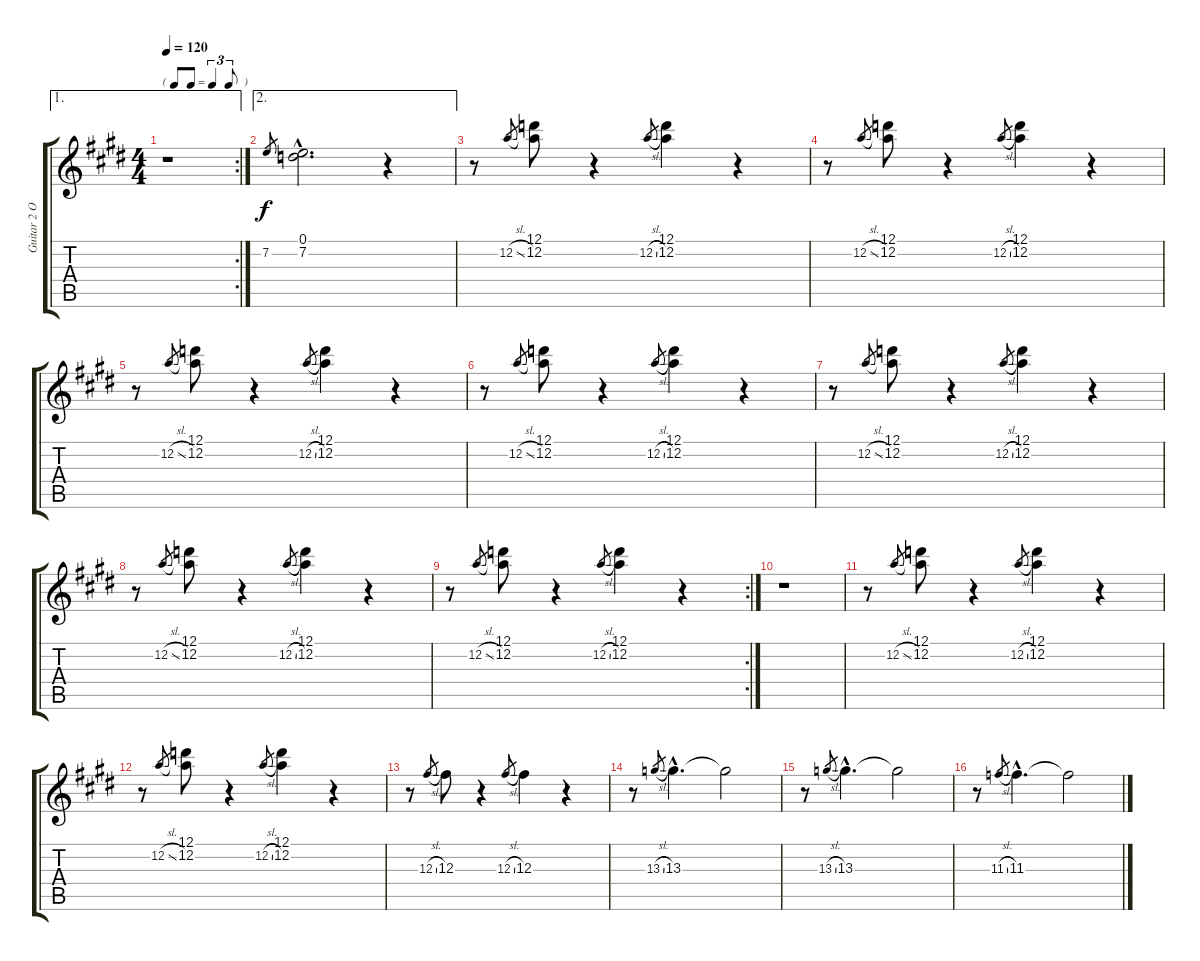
\track ("Guitar 2 Open D" "Guitar 2 O") {instrument distortionguitar}
\staff {score tabs}
\tuning (D4 A3 Gb3 D3 A2 D2) {hide}
\ae 1
\rc 2
\ts (4 4)
\tf triplet8th
\tempo 120
\clef g2
\ks e
r.1{dy f} |
\ae 2
7.2.8{gr} (0.1{hac} 7.2{hac}).2{d} r.4 |
r.8 12.2{sl}.8{gr} (12.1 12.2).8 r.4 12.2{sl}.8{gr} (12.1 12.2).4 r.4 |
r.8 12.2{sl}.8{gr} (12.1 12.2).8 r.4 12.2{sl}.8{gr} (12.1 12.2).4 r.4 |
r.8 12.2{sl}.8{gr} (12.1 12.2).8 r.4 12.2{sl}.8{gr} (12.1 12.2).4 r.4 |
r.8 12.2{sl}.8{gr} (12.1 12.2).8 r.4 12.2{sl}.8{gr} (12.1 12.2).4 r.4 |
r.8 12.2{sl}.8{gr} (12.1 12.2).8 r.4 12.2{sl}.8{gr} (12.1 12.2).4 r.4 |
r.8 12.2{sl}.8{gr} (12.1 12.2).8 r.4 12.2{sl}.8{gr} (12.1 12.2).4 r.4 |
\rc 2
r.8 12.2{sl}.8{gr} (12.1 12.2).8 r.4 12.2{sl}.8{gr} (12.1 12.2).4 r.4 |
r.1 |
r.8 12.2{sl}.8{gr} (12.1 12.2).8 r.4 12.2{sl}.8{gr} (12.1 12.2).4 r.4 |
r.8 12.2{sl}.8{gr} (12.1 12.2).8 r.4 12.2{sl}.8{gr} (12.1 12.2).4 r.4 |
r.8 12.3{sl}.8{gr} 12.3.8 r.4 12.3{sl}.8{gr} 12.3.4 r.4 |
r.8 13.3{sl}.8{gr} 13.3{hac}.4{d} 13.3{t}.2 |
r.8 13.3{sl}.8{gr} 13.3{hac}.4{d} 13.3{t}.2 |
r.8 11.3{sl}.8{gr} 11.3{hac}.4{d} 11.3{t}.2
